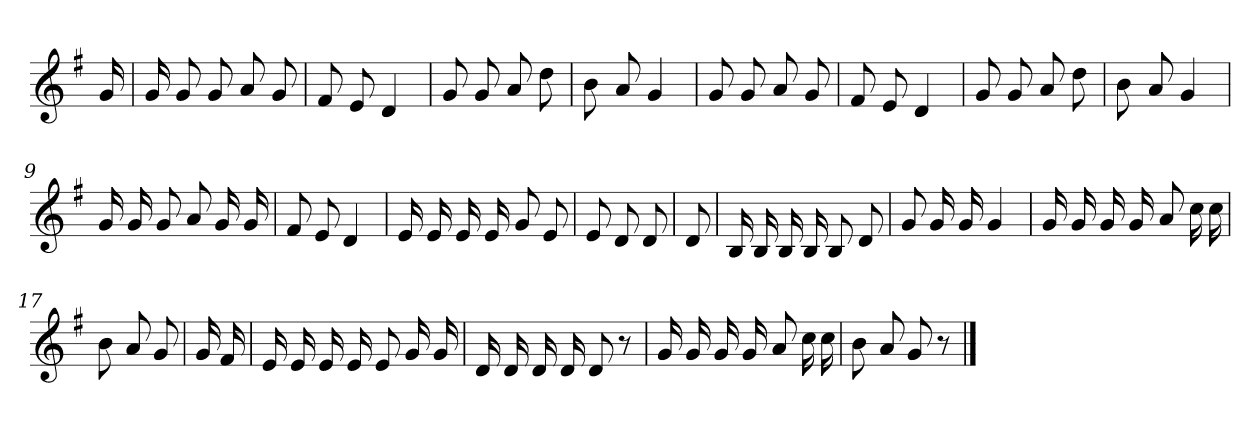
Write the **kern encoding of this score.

**kern
*part1
*staff1
*clefG2
*k[f#]
*G:
=
16g
=1
16g
8g
8g
8a
8g
=2
8f#
8e
4d
=3
8g
8g
8a
8dd
=4
8b
8a
4g
=5
8g
8g
8a
8g
=6
8f#
8e
4d
=7
8g
8g
8a
8dd
=8
8b
8a
4g
=9
16g
16g
8g
8a
16g
16g
=10
8f#
8e
4d
=11
16e
16e
16e
16e
8g
8e
=12
8e
8d
8d
=13
8d
=14
16B
16B
16B
16B
8B
8d
=15
8g
16g
16g
4g
=16
16g
16g
16g
16g
8a
16cc
16cc
=17
8b
8a
8g
=18
16g
16f#
=19
16e
16e
16e
16e
8e
16g
16g
=20
16d
16d
16d
16d
8d
8r
=21
16g
16g
16g
16g
8a
16cc
16cc
=22
8b
8a
8g
8r
==
*-
